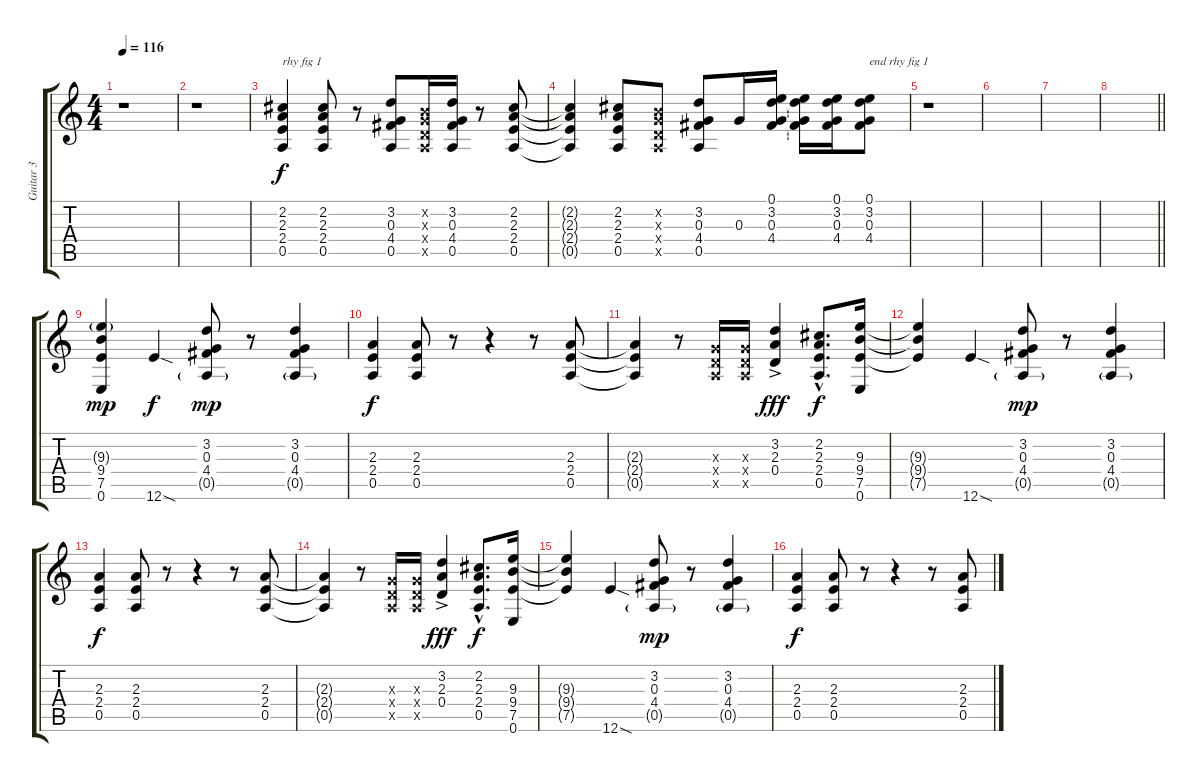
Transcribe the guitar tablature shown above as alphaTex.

\track ("Guitar 3" "Guitar 3") {instrument acousticguitarsteel}
\staff {score tabs}
\tuning (E4 B3 G3 D3 A2 E2) {hide}
\ts (4 4)
\tempo 116
\clef g2
\ks c
r.1{dy f} |
r.1 |
(2.2 2.3 2.4 0.5).4{txt "rhy fig 1"} (2.2 2.3 2.4 0.5).8 r.8 (3.2 0.3 4.4 0.5).8 (0.2{x} 0.3{x} 0.4{x} 0.5{x}).16 (3.2 0.3 4.4 0.5).16 r.8 (2.2 2.3 2.4 0.5).8 |
(2.2{t} 2.3{t} 2.4{t} 0.5{t}).4 (2.2 2.3 2.4 0.5).8 (0.2{x} 0.3{x} 0.4{x} 0.5{x}).8 (3.2 0.3 4.4 0.5).8 0.3.16 (0.1 3.2 0.3 4.4).16 (0.1{t} 3.2{t} 0.3{t} 4.4{t}).16 (0.1 3.2 0.3 4.4).16 (0.1 3.2 0.3 4.4).8{txt "end rhy fig 1"} |
r.1 |
|
|
\barLineRight lightlight
|
(9.3{g} 9.4 7.5 0.6).4{dy mp} 12.6{sod}.4{dy f} (3.2 0.3 4.4 0.5{g}).8{dy mp} r.8 (3.2 0.3 4.4 0.5{g}).4 |
(2.3 2.4 0.5).4{dy f} (2.3 2.4 0.5).8 r.8 r.4 r.8 (2.3 2.4 0.5).8 |
(2.3{t} 2.4{t} 0.5{t}).4 r.8 (0.3{x} 0.4{x} 0.5{x}).16 (0.3{x} 0.4{x} 0.5{x}).16 (3.2{ac} 2.3{ac} 0.4{ac}).4{dy fff} (2.2{hac} 2.3{hac} 2.4{hac} 0.5{hac}).8{d dy f} (9.3 9.4 7.5 0.6).16 |
(9.3{t} 9.4{t} 7.5{t}).4 12.6{sod}.4 (3.2 0.3 4.4 0.5{g}).8{dy mp} r.8 (3.2 0.3 4.4 0.5{g}).4 |
(2.3 2.4 0.5).4{dy f} (2.3 2.4 0.5).8 r.8 r.4 r.8 (2.3 2.4 0.5).8 |
(2.3{t} 2.4{t} 0.5{t}).4 r.8 (0.3{x} 0.4{x} 0.5{x}).16 (0.3{x} 0.4{x} 0.5{x}).16 (3.2{ac} 2.3{ac} 0.4{ac}).4{dy fff} (2.2{hac} 2.3{hac} 2.4{hac} 0.5{hac}).8{d dy f} (9.3 9.4 7.5 0.6).16 |
(9.3{t} 9.4{t} 7.5{t}).4 12.6{sod}.4 (3.2 0.3 4.4 0.5{g}).8{dy mp} r.8 (3.2 0.3 4.4 0.5{g}).4 |
(2.3 2.4 0.5).4{dy f} (2.3 2.4 0.5).8 r.8 r.4 r.8 (2.3 2.4 0.5).8
